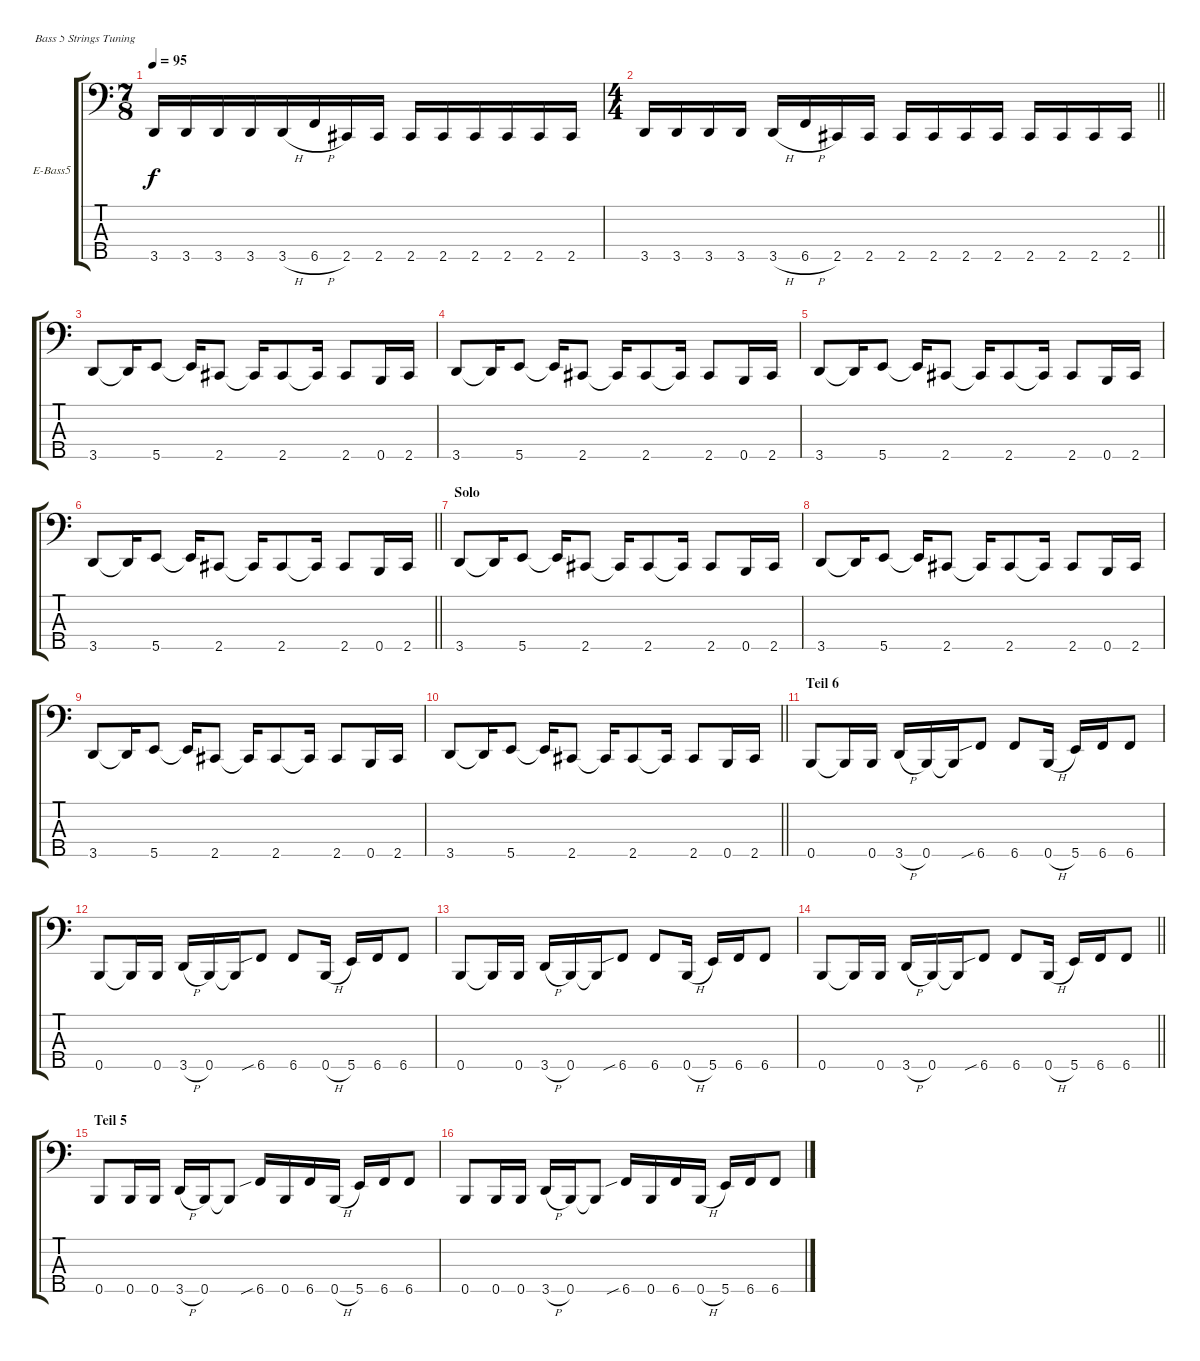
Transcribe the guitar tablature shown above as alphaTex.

\bracketExtendMode groupsimilarinstruments
\firstSystemTrackNameOrientation horizontal
\otherSystemsTrackNameOrientation horizontal
\track ("Bass" "E-Bass5") {instrument electricbasspick}
\staff {score tabs}
\tuning (G2 D2 A1 E1 B0)
\ts (7 8)
\tempo 95
\clef f4
\ks c
3.5.16{dy f} 3.5.16 3.5.16 3.5.16 3.5{h}.16 6.5{h}.16 2.5.16 2.5.16 2.5.16 2.5.16 2.5.16 2.5.16 2.5.16 2.5.16 |
\ts (4 4)
\barLineRight lightlight
3.5.16 3.5.16 3.5.16 3.5.16 3.5{h}.16 6.5{h}.16 2.5.16 2.5.16 2.5.16 2.5.16 2.5.16 2.5.16 2.5.16 2.5.16 2.5.16 2.5.16 |
3.5.8 3.5{t}.16 5.5.8 5.5{t}.16 2.5.8 2.5{t}.16 2.5.8 2.5{t}.16 2.5.8 0.5.16 2.5.16 |
3.5.8 3.5{t}.16 5.5.8 5.5{t}.16 2.5.8 2.5{t}.16 2.5.8 2.5{t}.16 2.5.8 0.5.16 2.5.16 |
3.5.8 3.5{t}.16 5.5.8 5.5{t}.16 2.5.8 2.5{t}.16 2.5.8 2.5{t}.16 2.5.8 0.5.16 2.5.16 |
\barLineRight lightlight
3.5.8 3.5{t}.16 5.5.8 5.5{t}.16 2.5.8 2.5{t}.16 2.5.8 2.5{t}.16 2.5.8 0.5.16 2.5.16 |
\section ("" "Solo")
3.5.8 3.5{t}.16 5.5.8 5.5{t}.16 2.5.8 2.5{t}.16 2.5.8 2.5{t}.16 2.5.8 0.5.16 2.5.16 |
3.5.8 3.5{t}.16 5.5.8 5.5{t}.16 2.5.8 2.5{t}.16 2.5.8 2.5{t}.16 2.5.8 0.5.16 2.5.16 |
3.5.8 3.5{t}.16 5.5.8 5.5{t}.16 2.5.8 2.5{t}.16 2.5.8 2.5{t}.16 2.5.8 0.5.16 2.5.16 |
\barLineRight lightlight
3.5.8 3.5{t}.16 5.5.8 5.5{t}.16 2.5.8 2.5{t}.16 2.5.8 2.5{t}.16 2.5.8 0.5.16 2.5.16 |
\section ("" "Teil 6")
0.5.8 0.5{t}.16 0.5.16 3.5{h}.16 0.5.16 0.5{t}.16 6.5{sib}.8 6.5.8 0.5{h}.16 5.5.16 6.5.16 6.5.8 |
0.5.8 0.5{t}.16 0.5.16 3.5{h}.16 0.5.16 0.5{t}.16 6.5{sib}.8 6.5.8 0.5{h}.16 5.5.16 6.5.16 6.5.8 |
0.5.8 0.5{t}.16 0.5.16 3.5{h}.16 0.5.16 0.5{t}.16 6.5{sib}.8 6.5.8 0.5{h}.16 5.5.16 6.5.16 6.5.8 |
\barLineRight lightlight
0.5.8 0.5{t}.16 0.5.16 3.5{h}.16 0.5.16 0.5{t}.16 6.5{sib}.8 6.5.8 0.5{h}.16 5.5.16 6.5.16 6.5.8 |
\section ("" "Teil 5")
0.5.8 0.5.16 0.5.16 3.5{h}.16 0.5.16 0.5{t}.8 6.5{sib}.16 0.5.16 6.5.16 0.5{h}.16 5.5.16 6.5.16 6.5.8 |
0.5.8 0.5.16 0.5.16 3.5{h}.16 0.5.16 0.5{t}.8 6.5{sib}.16 0.5.16 6.5.16 0.5{h}.16 5.5.16 6.5.16 6.5.8
